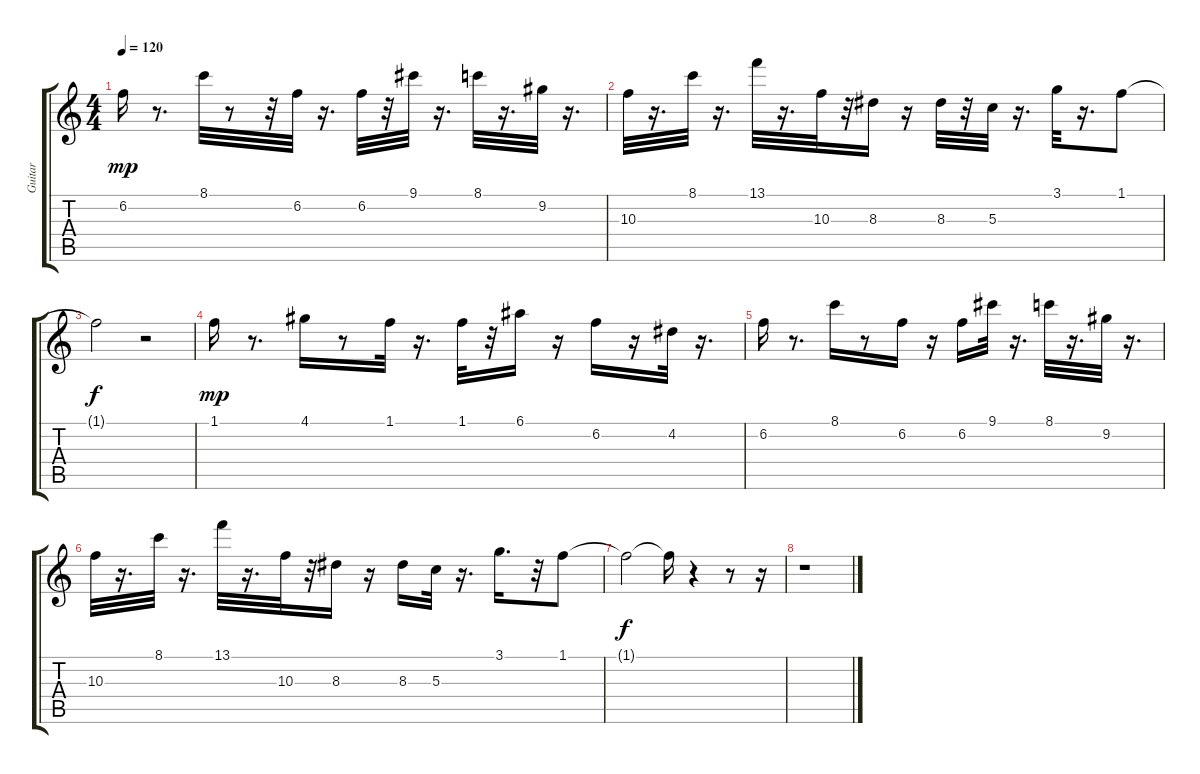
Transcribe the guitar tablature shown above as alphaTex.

\track ("Guitar" "Guitar") {instrument acousticguitarsteel}
\staff {score tabs}
\tuning (E4 B3 G3 D3 A2 E2) {hide}
\ts (4 4)
\tempo 120
\clef g2
\ks c
6.2.16{dy mp} r.8{d} 8.1.32 r.8 r.32 6.2.32 r.16{d} 6.2.32 r.32 9.1.32 r.16{d} 8.1.32 r.16{d} 9.2.32 r.16{d} |
10.3.32 r.16{d} 8.1.32 r.16{d} 13.1.32 r.16{d} 10.3.32 r.32 8.3.16 r.16 8.3.32 r.32 5.3.32 r.16{d} 3.1.32 r.16{d} 1.1.8 |
1.1{t}.2{dy f} r.2 |
1.1.16{dy mp} r.8{d} 4.1.16 r.8 1.1.32 r.16{d} 1.1.32 r.32 6.1.16 r.16 6.2.16 r.16 4.2.32 r.16{d} |
6.2.16 r.8{d} 8.1.16 r.8 6.2.16 r.16 6.2.16 9.1.32 r.16{d} 8.1.32 r.16{d} 9.2.32 r.16{d} |
10.3.32 r.16{d} 8.1.32 r.16{d} 13.1.32 r.16{d} 10.3.32 r.32 8.3.16 r.16 8.3.16 5.3.32 r.16{d} 3.1.16{d} r.32 1.1.8 |
1.1{t}.2{dy f} 1.1{t}.16 r.4 r.8 r.16 |
r.1
